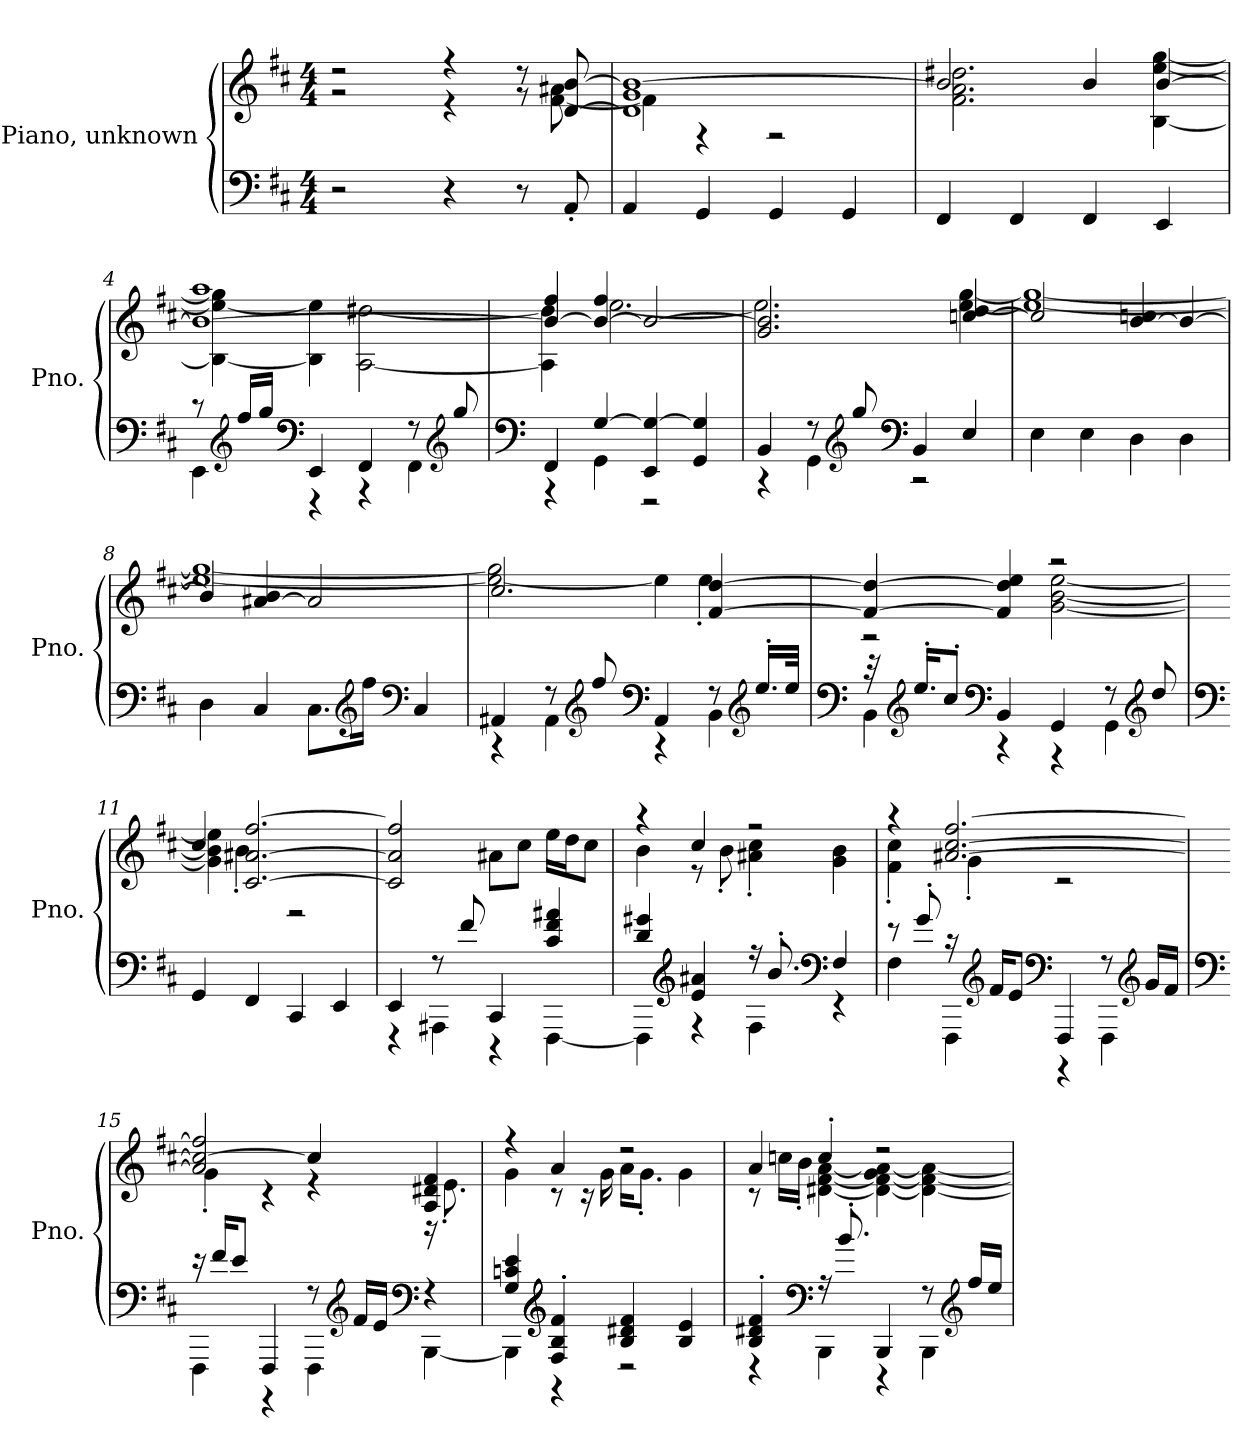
**kern	**kern
*part1	*part1
*staff2	*staff1
*I"Piano, unknown	*
*I'Pno.	*
*clefF4	*clefG2
*k[f#c#]	*k[f#c#]
*M4/4	*M4/4
*MM89	*MM89
=1	=1
*	*^
2r	2r	2r
4r	4r	4r
8r	8r	8r
8AA'/	[8d/ [8b/	[8f#\ 8a#X\
=2	=2	=2
4AA/	1d] 1g 1b_	4f#\]
4GG/	.	4r
4GG/	.	2r
4GG/	.	.
=3	=3	=3
4FF#/	2b/]	2.f#\ 2.a\ 2.dd#X\
4FF#/	.	.
4FF#/	4b/	.
4EE/	[4b/	[4B\ [4ee\ [4gg\
=4	=4	=4
*^	*	*
8r	4EE\	1b_ 1aa	4B\_ 4ee\_ 4gg\]
*clefG2	*	*	*
16ff#/LL	.	.	.
16gg/JJ	.	.	.
*clefF4	*	*	*
4EE/	4r	.	4B\] 4ee\]
4FF#/	4r	.	[2A\ [2dd#X\
8r	4FF#\	.	.
*clefG2	*	*	*
8gg/	.	.	.
=5	=5	=5	=5
*clefF4	*	*	*
4FF#/	4r	4b/_ 4ff#/	4A\] 4dd#\]
[4G/	4GG\	4b/_ 4ff#/	[2.ee\
4EE/ 4G/_	2r	2b/_	.
4GG/ 4G/]	.	.	.
!!LO:LB:g=z	!!
=6	=6	=6	=6
4BB/	4r	2.g/ 2.b/]	2.ee\]
8r	4GG\	.	.
*clefG2	*	*	*
8gg/	.	.	.
*clefF4	*	*	*
4BB/	2r	.	.
4E/	.	[4ccn/ 4dd/	[4ee\ [4gg\
*v	*v	*	*
=7	=7	=7
4E\	2cc/]	1ee_ 1gg_
4E\	.	.
4D\	[4b/ 4ccn/	.
4D\	4b/_	.
=8	=8	=8
4D\	4b/]	1ee_ 1gg_
4C#/	[4a#X/ 4b/	.
8.C#\L	2a#/]	.
*clefG2	*	*
16ff#\Jk	.	.
*clefF4	*	*
4C#/	.	.
=9	=9	=9
*^	*	*
4AA#X/	4r	2.cc#/	2ee\_ 2gg\]
8r	4AA#\	.	.
*clefG2	*	*	*
8ff#/	.	.	.
*clefF4	*	*	*
4AA#/	4r	.	4ee\]
8r	4BB\	[4f#/ [4dd/	4ee'\
*clefG2	*	*	*
16.ee'/LL	.	.	.
32ee/JJk	.	.	.
!!LO:LB:g=z	!!
=10	=10	=10	=10
*clefF4	*	*	*
32r	4BB\	4f#/_ 4dd/_	2r
*clefG2	*	*	*
16.ee'/KL	.	.	.
8cc#'/J	.	.	.
*clefF4	*	*	*
4BB/	4r	4f#/] 4dd/] 4ee/	.
4GG/	4r	2r	[2g\ [2b\ [2ee\
8r	4GG\	.	.
*clefG2	*	*	*
8dd/	.	.	.
*v	*v	*	*
=11	=11	=11
*clefF4	*	*
4GG/	4cc#/	4g\] 4b\] 4ee\]
4FF#/	[2.c#/ [2.a#X/ [2.ff#/	4b'\
4CC#/	.	2r
4EE/	.	.
*	*v	*v
=12	=12
*^	*
4EE/	4r	2c#/] 2a#/] 2ff#/]
8r	4AAA#X\	.
8f#/	.	.
4CC#/	4r	8a#X\L
.	.	8cc#\J
4c#/ 4f#/ 4a#X/	[4FFF#\	16ee\LL
.	.	16dd\J
.	.	8cc#\J
!!LO:LB:g=z
=13	=13	=13
*	*	*^
4d/ 4g#X/	4FFF#\]	4r	4b\
*clefG2	*	*	*
4e/ 4a#X/	4r	4cc#/	8r
.	.	.	8b'\
16r	4F#\	2r	4a#X\' 4cc#\'
8.b'/	.	.	.
*clefF4	*	*	*
4F#/	4r	.	4g\ 4b\
=14	=14	=14	=14
8r	4F#\	4r	4f#\' 4cc#\'
8g'/	.	.	.
16r	4FFF#\	[2.a#X/ [2.cc#/ [2.ff#/	4g'\
*clefG2	*	*	*
16f#/KL	.	.	.
8e/J	.	.	.
*clefF4	*	*	*
4FFF#/	4r	.	2r
8r	4FFF#\	.	.
*clefG2	*	*	*
16g/LL	.	.	.
16f#/JJ	.	.	.
=15	=15	=15	=15
*clefF4	*	*	*
16r	4FFF#\	2a#/] 2cc#/_ 2ff#/]	4g'\
16f#/KL	.	.	.
8e/J	.	.	.
4FFF#/	4r	.	4r
8r	4FFF#\	4cc#/]	4r
*clefG2	*	*	*
16f#/LL	.	.	.
16e/JJ	.	.	.
*clefF4	*	*	*
4r	[4BBB\	4A/ 4d#X/ 4f#/	16r
.	.	.	8.e'\
!!LO:LB:g=z	!!
=16	=16	=16	=16
4G/ 4cn/ 4e/	4BBB\]	4r	4g\
*clefG2	*	*	*
4F#/' 4B/' 4f#/'	4r	4a/	8r
.	.	.	16r
.	.	.	16g\
4B/ 4d#X/ 4f#/	2r	2r	16a\KL
.	.	.	8.g'\J
4B/ 4e/	.	.	4g\
=17	=17	=17	=17
4B/' 4d#X/' 4f#/'	4r	4a/	8r
.	.	.	16ccn\LL
.	.	.	16b'\JJ
*clefF4	*	*	*
16r	4BBB\	4cc'/	[4d#X\ [4f#\ [4a\
8.b'/	.	.	.
4BBB/	4r	2r	4d#\_ 4f#\_ 4g\ 4a\_
8r	4BBB\	.	4d#\_ 4f#\_ 4a\_
*clefG2	*	*	*
16ff#/LL	.	.	.
16ee/JJ	.	.	.
*v	*v	*	*
*	*v	*v
=	=
*-	*-
